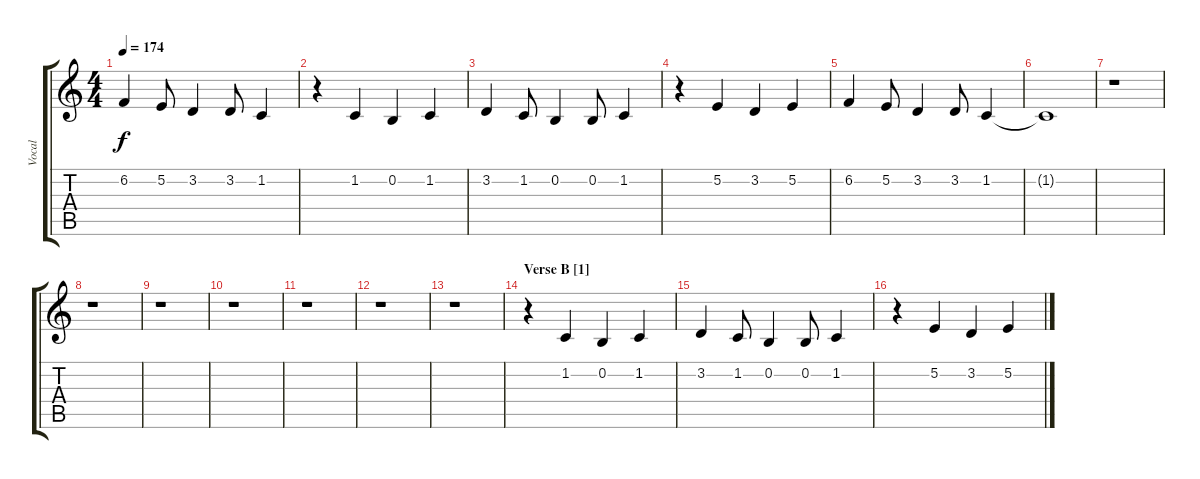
\track ("Vocal" "Vocal") {instrument trumpet}
\staff {score tabs}
\tuning (E4 B3 G3 D3 A2 E2) {hide}
\ts (4 4)
\tempo 174
\clef g2
\ks c
6.2.4{dy f} 5.2.8 3.2.4 3.2.8 1.2.4 |
r.4 1.2.4 0.2.4 1.2.4 |
3.2.4 1.2.8 0.2.4 0.2.8 1.2.4 |
r.4 5.2.4 3.2.4 5.2.4 |
6.2.4 5.2.8 3.2.4 3.2.8 1.2.4 |
1.2{t}.1 |
r.1 |
r.1 |
r.1 |
r.1 |
r.1 |
r.1 |
r.1 |
\section ("" "Verse B [1]")
r.4 1.2.4 0.2.4 1.2.4 |
3.2.4 1.2.8 0.2.4 0.2.8 1.2.4 |
r.4 5.2.4 3.2.4 5.2.4
